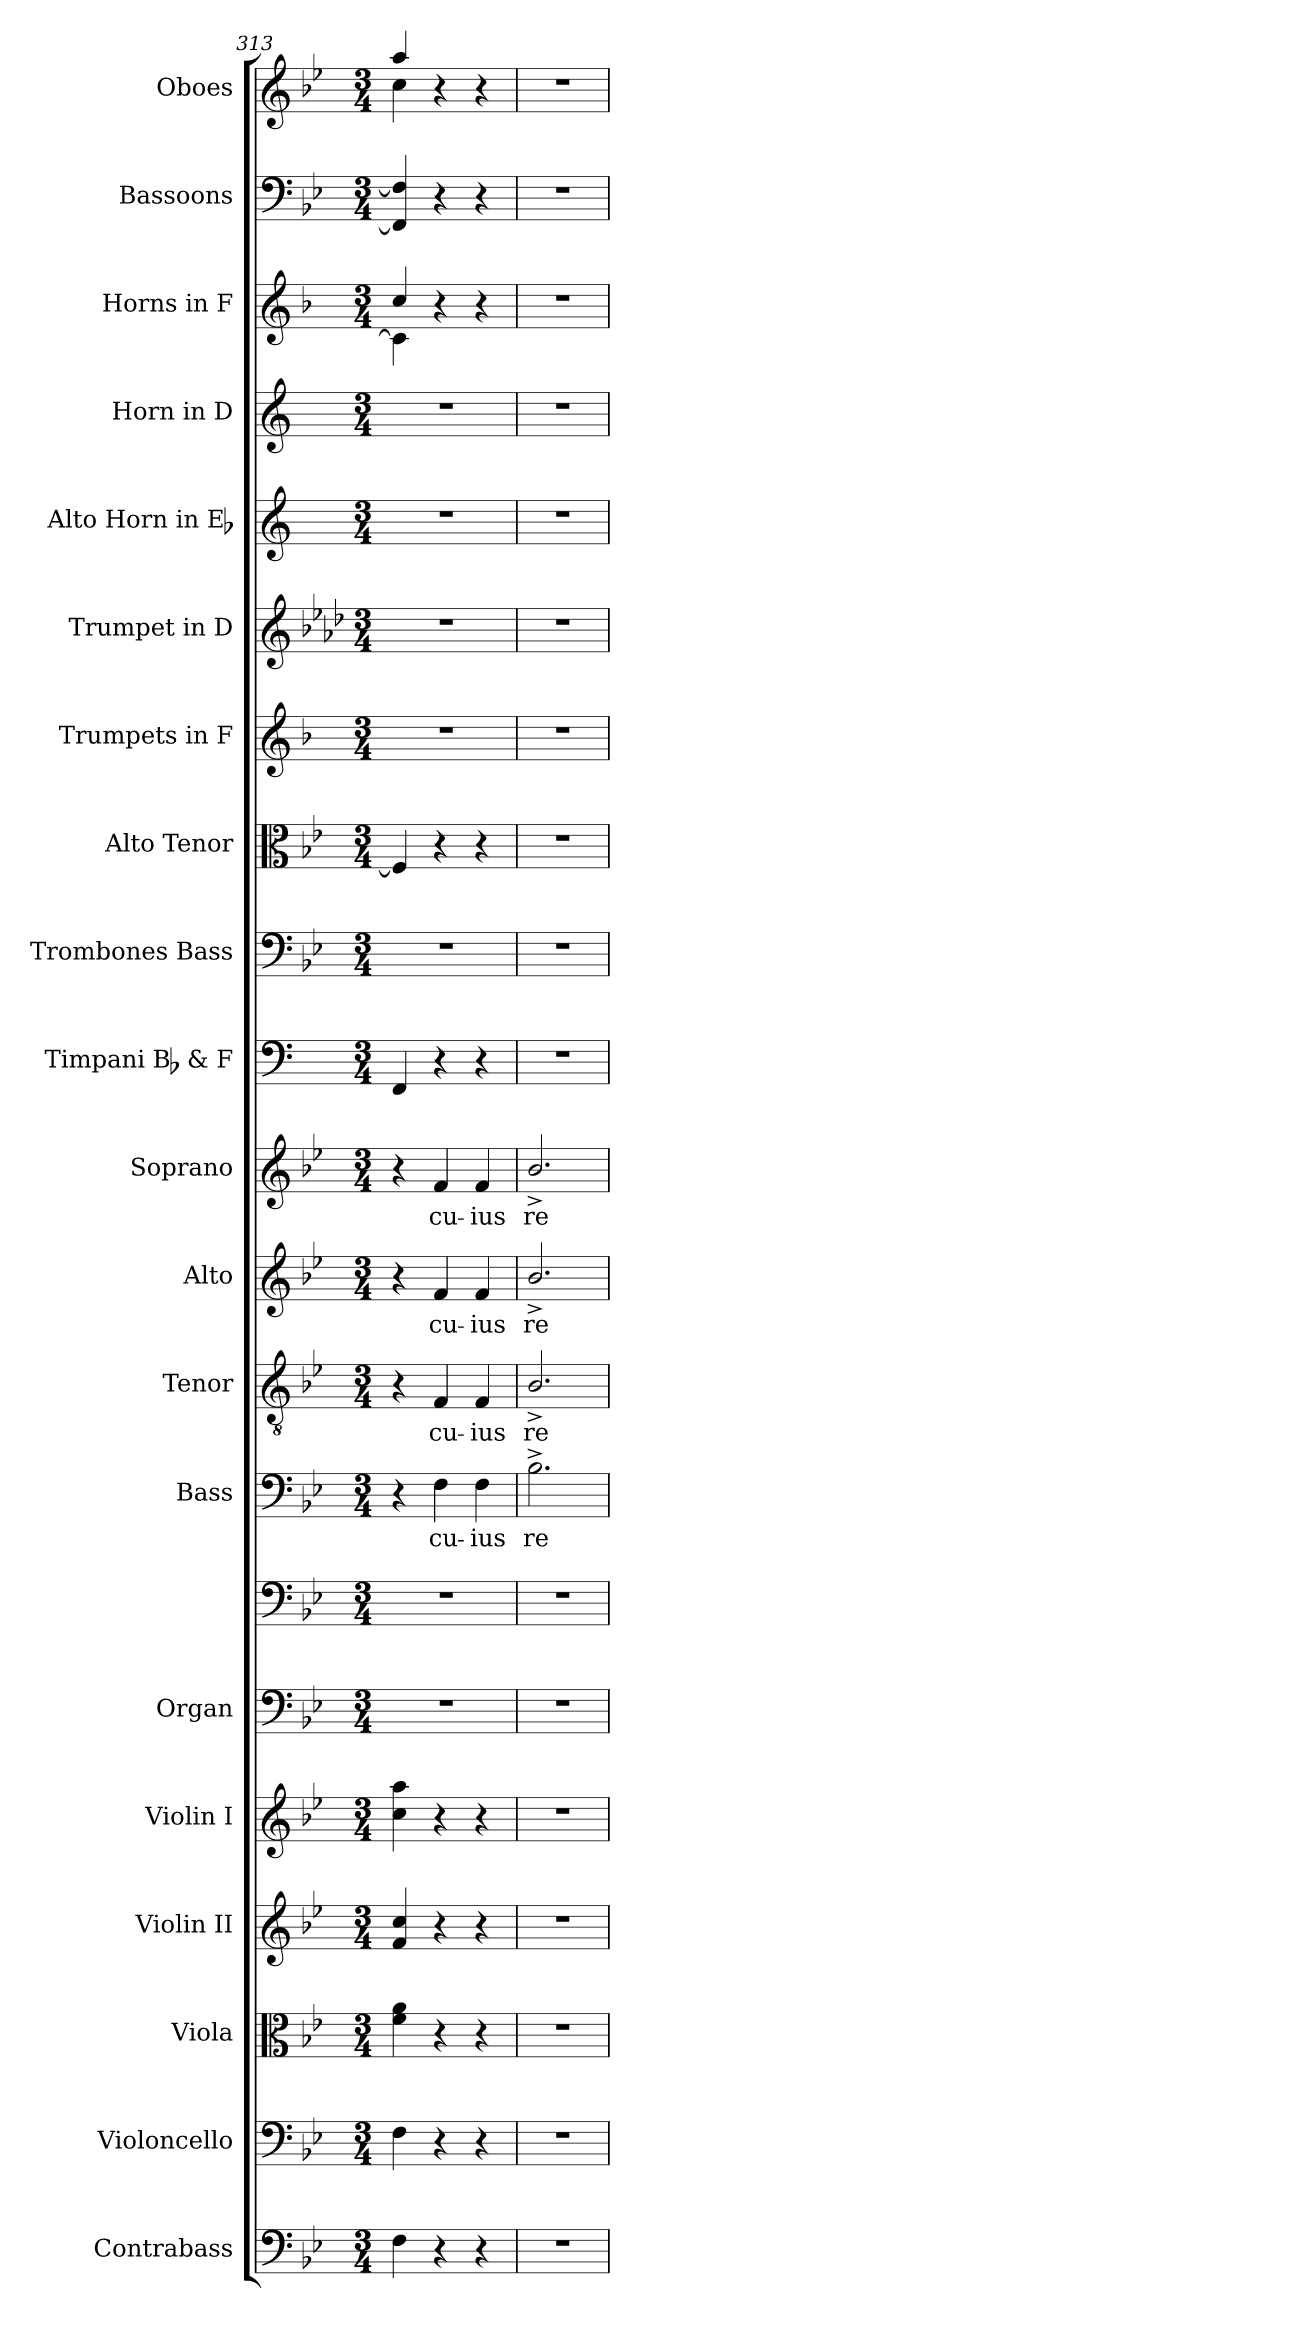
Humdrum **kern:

**kern	**kern	**kern	**kern	**kern	**kern	**kern	**kern	**text	**kern	**text	**kern	**text	**kern	**text	**kern	**kern	**kern	**kern	**kern	**kern	**kern	**kern	**kern	**kern
*part20	*part19	*part18	*part17	*part16	*part15	*part15	*part14	*part14	*part13	*part13	*part12	*part12	*part11	*part11	*part10	*part9	*part8	*part7	*part6	*part5	*part4	*part3	*part2	*part1
*staff21	*staff20	*staff19	*staff18	*staff17	*staff16	*staff15	*staff14	*staff14	*staff13	*staff13	*staff12	*staff12	*staff11	*staff11	*staff10	*staff9	*staff8	*staff7	*staff6	*staff5	*staff4	*staff3	*staff2	*staff1
*I"Contrabass	*I"Violoncello	*I"Viola	*I"Violin II	*I"Violin I	*I"Organ	*	*I"Bass	*	*I"Tenor	*	*I"Alto	*	*I"Soprano	*	*I"Timpani Bb & F	*I"Trombones  Bass	*I"Alto Tenor	*I"Trumpets in F	*I"Trumpet in D	*I"Alto Horn in Eb	*I"Horn in D	*I"Horns in F	*I"Bassoons	*I"Oboes
*I'Cb.	*I'Vc.	*I'Vla.	*I'Vln. II	*I'Vln. I	*I'Org.	*	*I'B.	*	*I'T.	*	*I'A.	*	*I'S.	*	*I'Timp.	*	*	*	*	*	*	*I'Hn.	*I'Bsn.	*I'Ob.
*clefF4	*clefF4	*clefC3	*clefG2	*clefG2	*clefF4	*clefF4	*clefF4	*	*clefGv2	*	*clefG2	*	*clefG2	*	*clefF4	*clefF4	*clefC3	*clefG2	*clefG2	*clefG2	*clefG2	*clefG2	*clefF4	*clefG2
*ITrd7c12	*	*	*	*	*	*	*	*	*ITrd7c12	*	*	*	*	*	*	*	*	*ITrd4c7	*ITrd-1c-2	*ITrd5c8	*ITrd6c10	*ITrd4c7	*	*
*k[b-e-]	*k[b-e-]	*k[b-e-]	*k[b-e-]	*k[b-e-]	*k[b-e-]	*k[b-e-]	*k[b-e-]	*	*k[b-e-]	*	*k[b-e-]	*	*k[b-e-]	*	*k[]	*k[b-e-]	*k[b-e-]	*k[b-e-]	*k[b-e-]	*k[f#c#g#d#]	*k[f#c#]	*k[b-e-]	*k[b-e-]	*k[b-e-]
*B-:	*B-:	*B-:	*B-:	*B-:	*B-:	*B-:	*B-:	*	*B-:	*	*B-:	*	*B-:	*	*C:	*B-:	*B-:	*B-:	*B-:	*E:	*D:	*B-:	*B-:	*B-:
*M3/4	*M3/4	*M3/4	*M3/4	*M3/4	*M3/4	*M3/4	*M3/4	*	*M3/4	*	*M3/4	*	*M3/4	*	*M3/4	*M3/4	*M3/4	*M3/4	*M3/4	*M3/4	*M3/4	*M3/4	*M3/4	*M3/4
=313	=313	=313	=313	=313	=313	=313	=313	=313	=313	=313	=313	=313	=313	=313	=313	=313	=313	=313	=313	=313	=313	=313	=313	=313
!	!	!	!	!	!LO:N:vis=1	!LO:N:vis=1	!	!	!	!	!	!	!	!	!	!LO:N:vis=1	!	!LO:N:vis=1	!LO:N:vis=1	!LO:N:vis=1	!LO:N:vis=1	!	!	!
*	*	*	*	*	*	*	*	*	*	*	*	*	*	*	*	*	*	*	*	*	*	*^	*	*^
4FFi\	4Fi\	4fi\ 4ai	4fi/ 4cci	4cci\ 4aai	2.r	2.r	4r	.	4r	.	4r	.	4r	.	4FFi/	2.r	4Fi/]	2.r	2.r	2.r	2.r	4fi/	4Fi\]	4FFi/] 4Fi]	4aai/	4cci\
!	!	!	!	!	!	!	!	!LO:LY:b:color=#000000	!	!	!	!	!	!	!	!	!	!	!	!	!	!	!	!	!	!
!	!	!	!	!	!	!	!	!	!	!LO:LY:b:color=#000000	!	!	!	!	!	!	!	!	!	!	!	!	!	!	!	!
!	!	!	!	!	!	!	!	!	!	!	!	!LO:LY:b:color=#000000	!	!	!	!	!	!	!	!	!	!	!	!	!	!
!	!	!	!	!	!	!	!	!	!	!	!	!	!	!LO:LY:b:color=#000000	!	!	!	!	!	!	!	!	!	!	!	!
4r	4r	4r	4r	4r	.	.	4Fi\	cu-	4FFi/	cu-	4fi/	cu-	4fi/	cu-	4r	.	4r	.	.	.	.	4r	2ryy	4r	4r	2ryy
!	!	!	!	!	!	!	!	!LO:LY:b:color=#000000	!	!	!	!	!	!	!	!	!	!	!	!	!	!	!	!	!	!
!	!	!	!	!	!	!	!	!	!	!LO:LY:b:color=#000000	!	!	!	!	!	!	!	!	!	!	!	!	!	!	!	!
!	!	!	!	!	!	!	!	!	!	!	!	!LO:LY:b:color=#000000	!	!	!	!	!	!	!	!	!	!	!	!	!	!
!	!	!	!	!	!	!	!	!	!	!	!	!	!	!LO:LY:b:color=#000000	!	!	!	!	!	!	!	!	!	!	!	!
4r	4r	4r	4r	4r	.	.	4Fi\	-ius	4FFi/	-ius	4fi/	-ius	4fi/	-ius	4r	.	4r	.	.	.	.	4r	.	4r	4r	.
*	*	*	*	*	*	*	*	*	*	*	*	*	*	*	*	*	*	*	*	*	*	*v	*v	*	*v	*v
=314	=314	=314	=314	=314	=314	=314	=314	=314	=314	=314	=314	=314	=314	=314	=314	=314	=314	=314	=314	=314	=314	=314	=314	=314
!LO:N:vis=1	!LO:N:vis=1	!LO:N:vis=1	!LO:N:vis=1	!LO:N:vis=1	!LO:N:vis=1	!LO:N:vis=1	!	!	!	!	!	!	!	!	!	!	!	!	!	!	!	!	!	!
!	!	!	!	!	!	!	!	!LO:LY:b:color=#000000	!	!	!	!	!	!	!	!	!	!	!	!	!	!	!	!
!	!	!	!	!	!	!	!	!	!	!LO:LY:b:color=#000000	!	!	!	!	!	!	!	!	!	!	!	!	!	!
!	!	!	!	!	!	!	!	!	!	!	!	!LO:LY:b:color=#000000	!	!	!	!	!	!	!	!	!	!	!	!
!	!	!	!	!	!	!	!	!	!	!	!	!	!	!LO:LY:b:color=#000000	!LO:N:vis=1	!LO:N:vis=1	!LO:N:vis=1	!LO:N:vis=1	!LO:N:vis=1	!LO:N:vis=1	!LO:N:vis=1	!LO:N:vis=1	!LO:N:vis=1	!LO:N:vis=1
2.r	2.r	2.r	2.r	2.r	2.r	2.r	2.B-^i\	re-	2.BB-^i/	re-	2.b-^i/	re-	2.b-^i/	re-	2.r	2.r	2.r	2.r	2.r	2.r	2.r	2.r	2.r	2.r
=	=	=	=	=	=	=	=	=	=	=	=	=	=	=	=	=	=	=	=	=	=	=	=	=
*-	*-	*-	*-	*-	*-	*-	*-	*-	*-	*-	*-	*-	*-	*-	*-	*-	*-	*-	*-	*-	*-	*-	*-	*-
